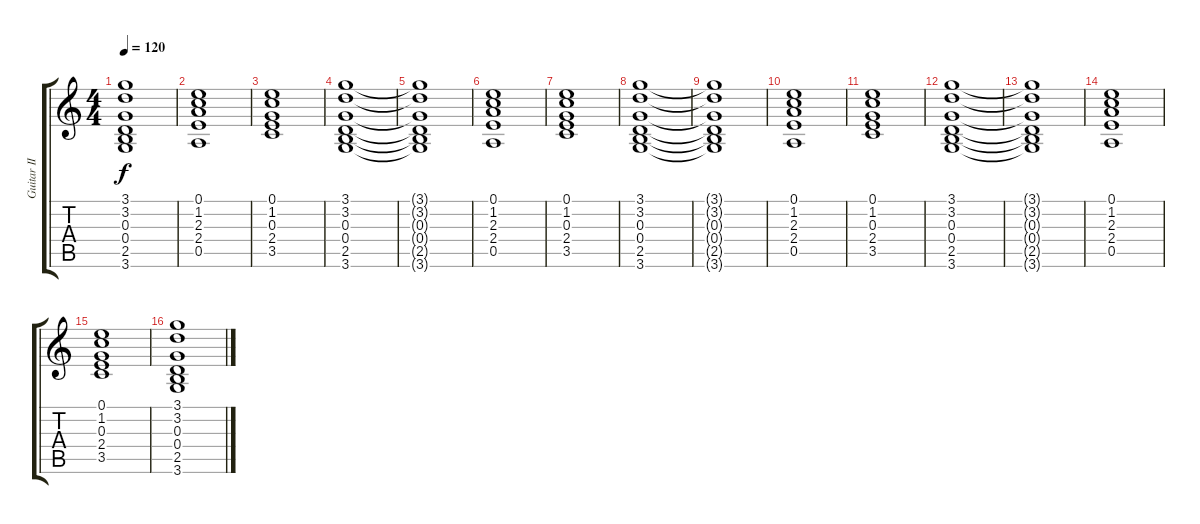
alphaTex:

\track ("Guitar II" "Guitar II") {instrument acousticguitarnylon}
\staff {score tabs}
\tuning (E4 B3 G3 D3 A2 E2) {hide}
\ts (4 4)
\tempo 120
\clef g2
\ks c
(3.1{t} 3.2{t} 0.3{t} 0.4{t} 2.5{t} 3.6{t}).1{dy f} |
(0.1 1.2 2.3 2.4 0.5).1 |
(0.1 1.2 0.3 2.4 3.5).1 |
(3.1 3.2 0.3 0.4 2.5 3.6).1 |
(3.1{t} 3.2{t} 0.3{t} 0.4{t} 2.5{t} 3.6{t}).1 |
(0.1 1.2 2.3 2.4 0.5).1 |
(0.1 1.2 0.3 2.4 3.5).1 |
(3.1 3.2 0.3 0.4 2.5 3.6).1 |
(3.1{t} 3.2{t} 0.3{t} 0.4{t} 2.5{t} 3.6{t}).1 |
(0.1 1.2 2.3 2.4 0.5).1 |
(0.1 1.2 0.3 2.4 3.5).1 |
(3.1 3.2 0.3 0.4 2.5 3.6).1 |
(3.1{t} 3.2{t} 0.3{t} 0.4{t} 2.5{t} 3.6{t}).1 |
(0.1 1.2 2.3 2.4 0.5).1 |
(0.1 1.2 0.3 2.4 3.5).1 |
(3.1 3.2 0.3 0.4 2.5 3.6).1
